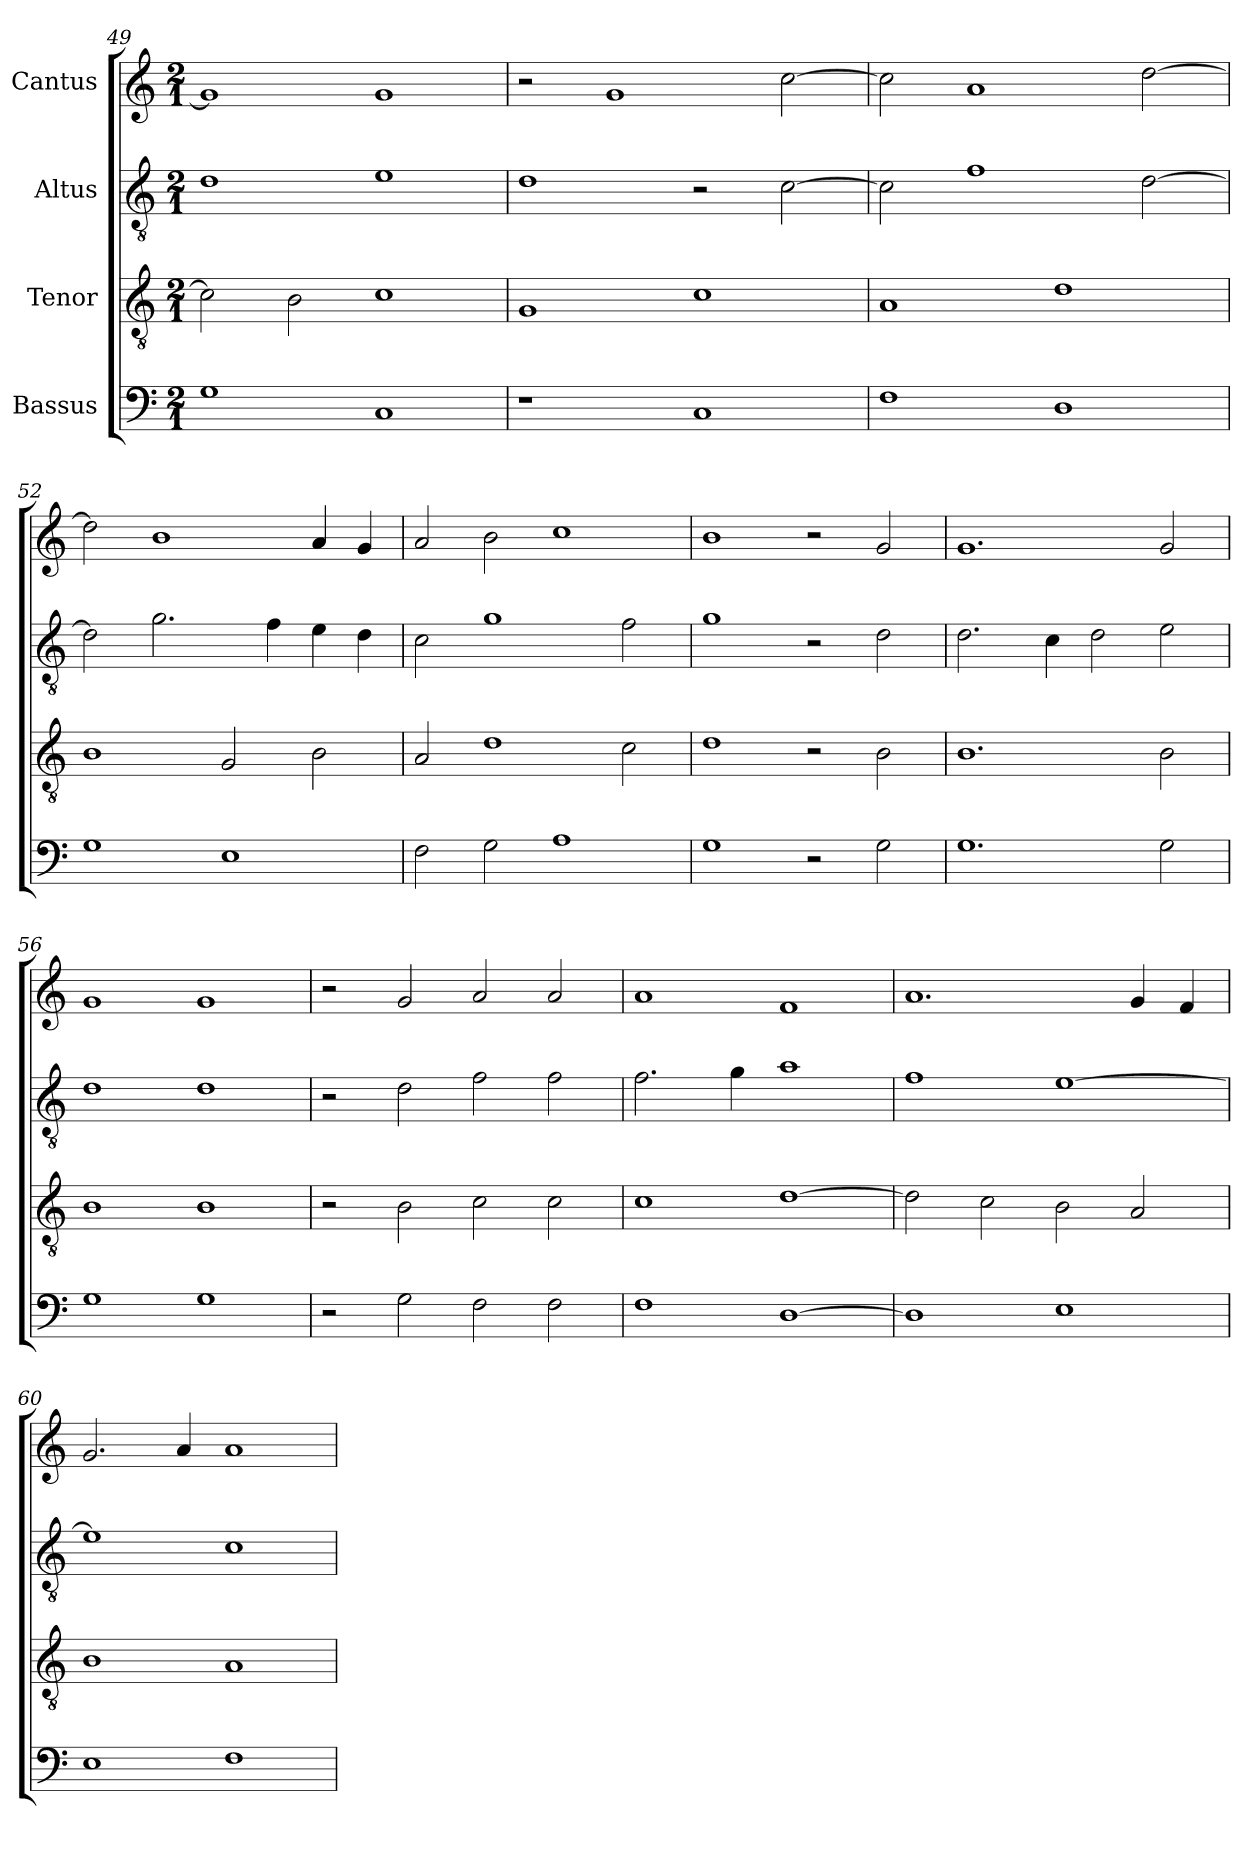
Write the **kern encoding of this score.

**kern	**kern	**kern	**kern
*part4	*part3	*part2	*part1
*staff4	*staff3	*staff2	*staff1
*I"Bassus	*I"Tenor	*I"Altus	*I"Cantus
!!LO:LB:g=z
*clefF4	*clefGv2	*clefGv2	*clefG2
*	*ITrd7c12	*ITrd7c12	*
*k[]	*k[]	*k[]	*k[]
*C:	*C:	*C:	*C:
*M2/1	*M2/1	*M2/1	*M2/1
=49	=49	=49	=49
1Gi	2Ci\]	1Di	1gi]
.	2BBi\	.	.
1Ci	1Ci	1Ei	1gi
=50	=50	=50	=50
1r	1GGi	1Di	2r
.	.	.	1gi
1Ci	1Ci	2r	.
.	.	[>2Ci\	[>2cci\
=51	=51	=51	=51
1Fi	1AAi	2Ci\]	2cci\]
.	.	1Fi	1ai
1Di	1Di	.	.
.	.	[>2Di\	[>2ddi\
=52	=52	=52	=52
1Gi	1BBi	2Di\]	2ddi\]
.	.	2.Gi\	1bi
1Ei	2GGi/	.	.
.	.	4Fi\	.
.	2BBi\	4Ei\	4ai/
.	.	4Di\	4gi/
=53	=53	=53	=53
2Fi\	2AAi/	2Ci\	2ai/
2Gi\	1Di	1Gi	2bi\
1Ai	.	.	1cci
.	2Ci\	2Fi\	.
!!LO:LB:g=z
=54	=54	=54	=54
1Gi	1Di	1Gi	1bi
2r	2r	2r	2r
2Gi\	2BBi\	2Di\	2gi/
=55	=55	=55	=55
1.Gi	1.BBi	2.Di\	1.gi
.	.	4Ci\	.
.	.	2Di\	.
2Gi\	2BBi\	2Ei\	2gi/
=56	=56	=56	=56
1Gi	1BBi	1Di	1gi
1Gi	1BBi	1Di	1gi
=57	=57	=57	=57
2r	2r	2r	2r
2Gi\	2BBi\	2Di\	2gi/
2Fi\	2Ci\	2Fi\	2ai/
2Fi\	2Ci\	2Fi\	2ai/
=58	=58	=58	=58
1Fi	1Ci	2.Fi\	1ai
.	.	4Gi\	.
[>1Di	[>1Di	1Ai	1fi
=59	=59	=59	=59
1Di]	2Di\]	1Fi	1.ai
.	2Ci\	.	.
1Ei	2BBi\	[>1Ei	.
.	2AAi/	.	4gi/
.	.	.	4fi/
!!LO:PB:g=z
=60	=60	=60	=60
1Ei	1BBi	1Ei]	2.gi/
.	.	.	4ai/
1Fi	1AAi	1Ci	1ai
=	=	=	=
*-	*-	*-	*-
